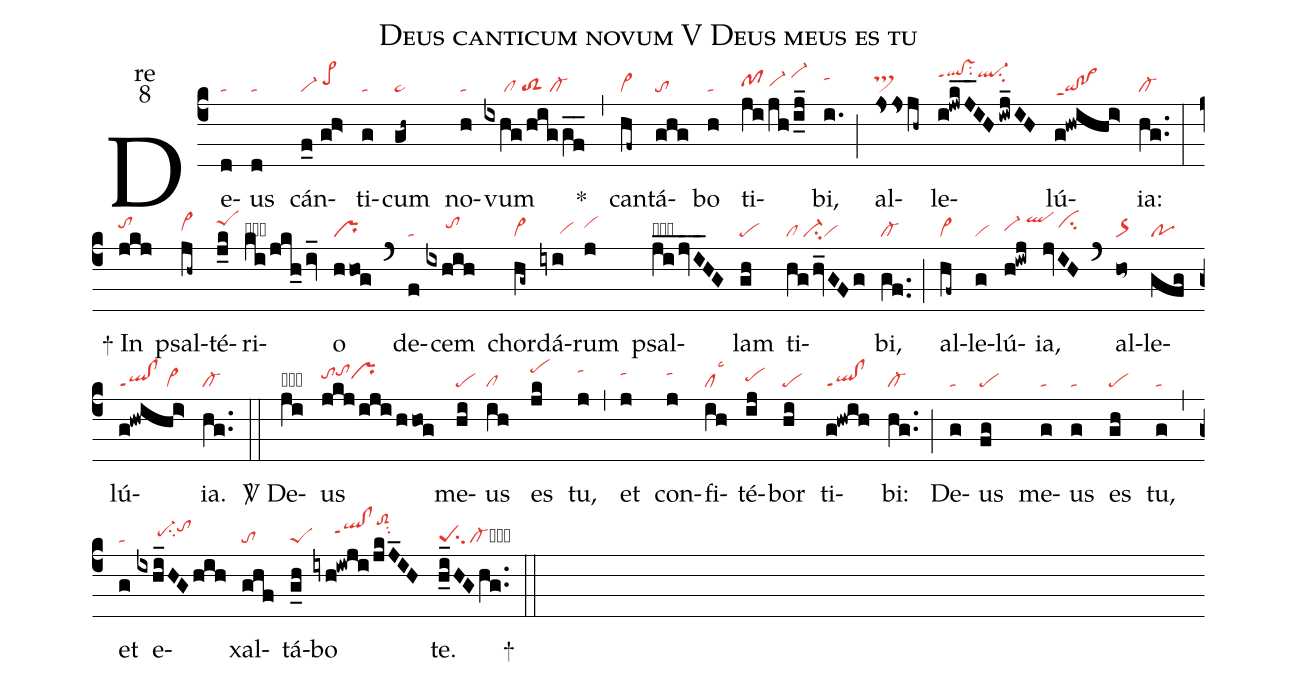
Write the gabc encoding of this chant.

name:Deus canticum novum V Deus meus es tu;
office-part:re;
mode:8;
nabc-lines:1;
%%
(c4) De(d|ta)us(d|ta) cán(f_0//gh>|vi-/pe>hi)ti(g|ta)cum(gh~|pe~)
no(h|ta)vum(ixhg/higgf__|/////cl/toS2/cl-) <sp>*</sp>(,)
can(hf~|vi>)tá(ghg|to)bo(h|ta) ti(ji/jh/i_j_|pfhh/vi-hh/vi-hk)bi,(i.|tahj) (;)
al(jsjsjh~|ts>hi)le(i!jwkJ__IH/iwj_IH|qlhk!vshkppt1su2ql-hksu2)lú(g!hwihi>|qi!po>ppt1)ia:(hg..|cl-) (:)

<sp>+</sp> In(jkj|tohi) psal(jh~|vi>hh)té(j_k|peShj)ri(ki/jkh_0/iv_|obclhjtoS2hjvi-hjcb)o(hhog|pr) (`)
de(f|ta)cem(ixhih|/////tohi) chor(hg~|vi>)dá(iyi|/////vihg)rum(j|vihi)
psal(j_i_jv_I_HG|obhicl-hjvi-hjsut1su2cbhi)lam(gh|pe) ti(hg/h_vGFg|cl/ci-vi)bi,(gf..|cl-) (;)
al(hf~|vi>)le(g|vi)lú(h!iwj|vi-hh/qlhk)ia,(jvIH|////cihi) (`)
al(ho~|or>)le(gfg|po)lú(g!hwihi>|ql!clppt1/vi>)ia.(hg..|cl-) (::)

<sp>V/</sp> De(ji|obclhh)us(jkj/iji/hhog|tohitohjprhi) me(hi|pe)us(ih|cl) es(jk|pehk) tu,(j|tahk) (,)
et(j|tahj) con(j|tahj)fi(ih|cllsc3)té(ij|pehh)bor(hi|pe) ti(g!hwih|ql!clppt1)bi:(hg..|cl-) (;)
De(g|ta)us(fg|pe) me(g|ta)us(g|ta) es(gh|pe) tu,(g|ta) (,)
et(g|ta) e(ixhi_HGhih|/////pe-hhsu2tohj)xal(ghf|to)tá(g_h|peS)bo(iyh!iwji/jkJ_IH|/////qlhi!clhippt1toS2hlsu2)
te.(h_i_HGhg..|peSsu2cl-cb) <sp>+</sp>(::)
